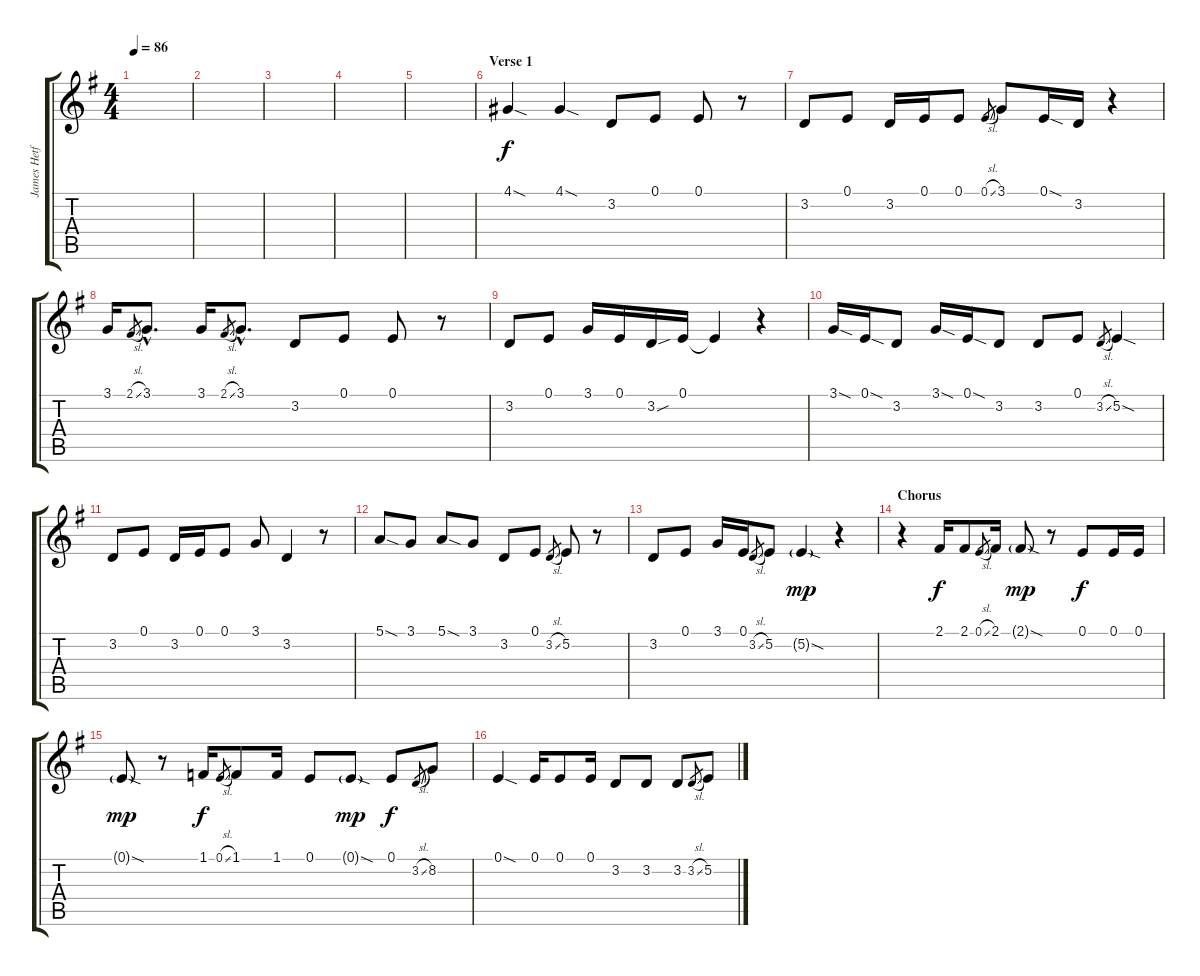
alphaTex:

\track ("James Hetfield Singing" "James Hetf") {instrument lead6voice}
\staff {score tabs}
\tuning (E4 B3 G3 D3 A2 E2) {hide}
\ts (4 4)
\tempo 86
\clef g2
\ks g
|
|
|
|
|
\section ("" "Verse 1")
4.1{sod}.4 4.1{sod}.4 3.2.8 0.1.8 0.1.8 r.8 |
3.2.8 0.1.8 3.2.16 0.1.16 0.1.8 0.1{sl}.8{gr} 3.1.8 0.1{sod}.16 3.2.16 r.4 |
3.1.16 2.1{sl}.8{gr} 3.1{hac}.8{d} 3.1.16 2.1{sl}.8{gr} 3.1{hac}.8{d} 3.2.8 0.1.8 0.1.8 r.8 |
3.2.8 0.1.8 3.1.16 0.1.16 3.2{sou}.16 0.1.16 0.1{t}.4 r.4 |
3.1{sod}.16 0.1{sod}.16 3.2.8 3.1{sod}.16 0.1{sod}.16 3.2.8 3.2.8 0.1.8 3.2{sl}.8{gr} 5.2{sod}.4 |
3.2.8 0.1.8 3.2.16 0.1.16 0.1.8 3.1.8 3.2.4 r.8 |
5.1{sod}.8 3.1.8 5.1{sod}.8 3.1.8 3.2.8 0.1.8 3.2{sl}.8{gr} 5.2.8 r.8 |
3.2.8 0.1.8 3.1.16 0.1.16 3.2{sl}.8{gr} 5.2.8 5.2{sod g}.4{dy mp} r.4 |
\section ("" "Chorus")
r.4 2.1.16{dy f} 2.1.8 0.1{sl}.8{gr} 2.1.16 2.1{sod g}.8{dy mp} r.8 0.1.8{dy f} 0.1.16 0.1.16 |
0.1{sod g}.8{dy mp} r.8 1.1.16{dy f} 0.1{sl}.8{gr} 1.1.8 1.1.16 0.1.8 0.1{sod g}.8{dy mp} 0.1.8{dy f} 3.2{sl}.8{gr} 8.2.8 |
0.1{sod}.4 0.1.16 0.1.8 0.1.16 3.2.8 3.2.8 3.2.8 3.2{sl}.8{gr} 5.2.8
